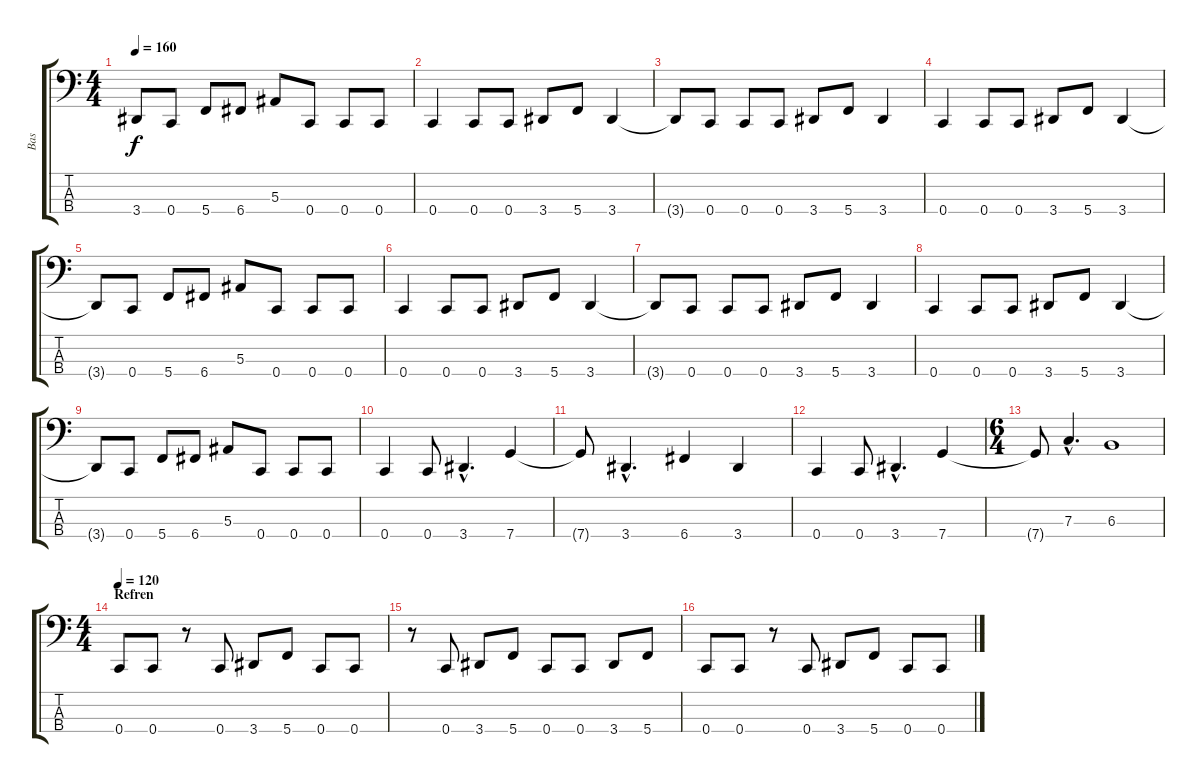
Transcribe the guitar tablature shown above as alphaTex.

\track ("Bas" "Bas") {instrument electricbassfinger}
\staff {score tabs}
\tuning (Eb2 Bb1 F1 C1) {hide}
\ts (4 4)
\tempo 160
\clef f4
\ks c
3.4{t}.8{dy f} 0.4.8 5.4.8 6.4.8 5.3.8 0.4.8 0.4.8 0.4.8 |
0.4.4 0.4.8 0.4.8 3.4.8 5.4.8 3.4.4 |
3.4{t}.8 0.4.8 0.4.8 0.4.8 3.4.8 5.4.8 3.4.4 |
0.4.4 0.4.8 0.4.8 3.4.8 5.4.8 3.4.4 |
3.4{t}.8 0.4.8 5.4.8 6.4.8 5.3.8 0.4.8 0.4.8 0.4.8 |
0.4.4 0.4.8 0.4.8 3.4.8 5.4.8 3.4.4 |
3.4{t}.8 0.4.8 0.4.8 0.4.8 3.4.8 5.4.8 3.4.4 |
0.4.4 0.4.8 0.4.8 3.4.8 5.4.8 3.4.4 |
3.4{t}.8 0.4.8 5.4.8 6.4.8 5.3.8 0.4.8 0.4.8 0.4.8 |
0.4.4 0.4.8 3.4{hac}.4{d} 7.4.4 |
7.4{t}.8 3.4{hac}.4{d} 6.4.4 3.4.4 |
0.4.4 0.4.8 3.4{hac}.4{d} 7.4.4 |
\ts (6 4)
7.4{t}.8 7.3{hac}.4{d} 6.3.1 |
\ts (4 4)
\section ("" "Refren")
\tempo 120
0.4.8 0.4.8 r.8 0.4.8 3.4.8 5.4.8 0.4.8 0.4.8 |
r.8 0.4.8 3.4.8 5.4.8 0.4.8 0.4.8 3.4.8 5.4.8 |
0.4.8 0.4.8 r.8 0.4.8 3.4.8 5.4.8 0.4.8 0.4.8
